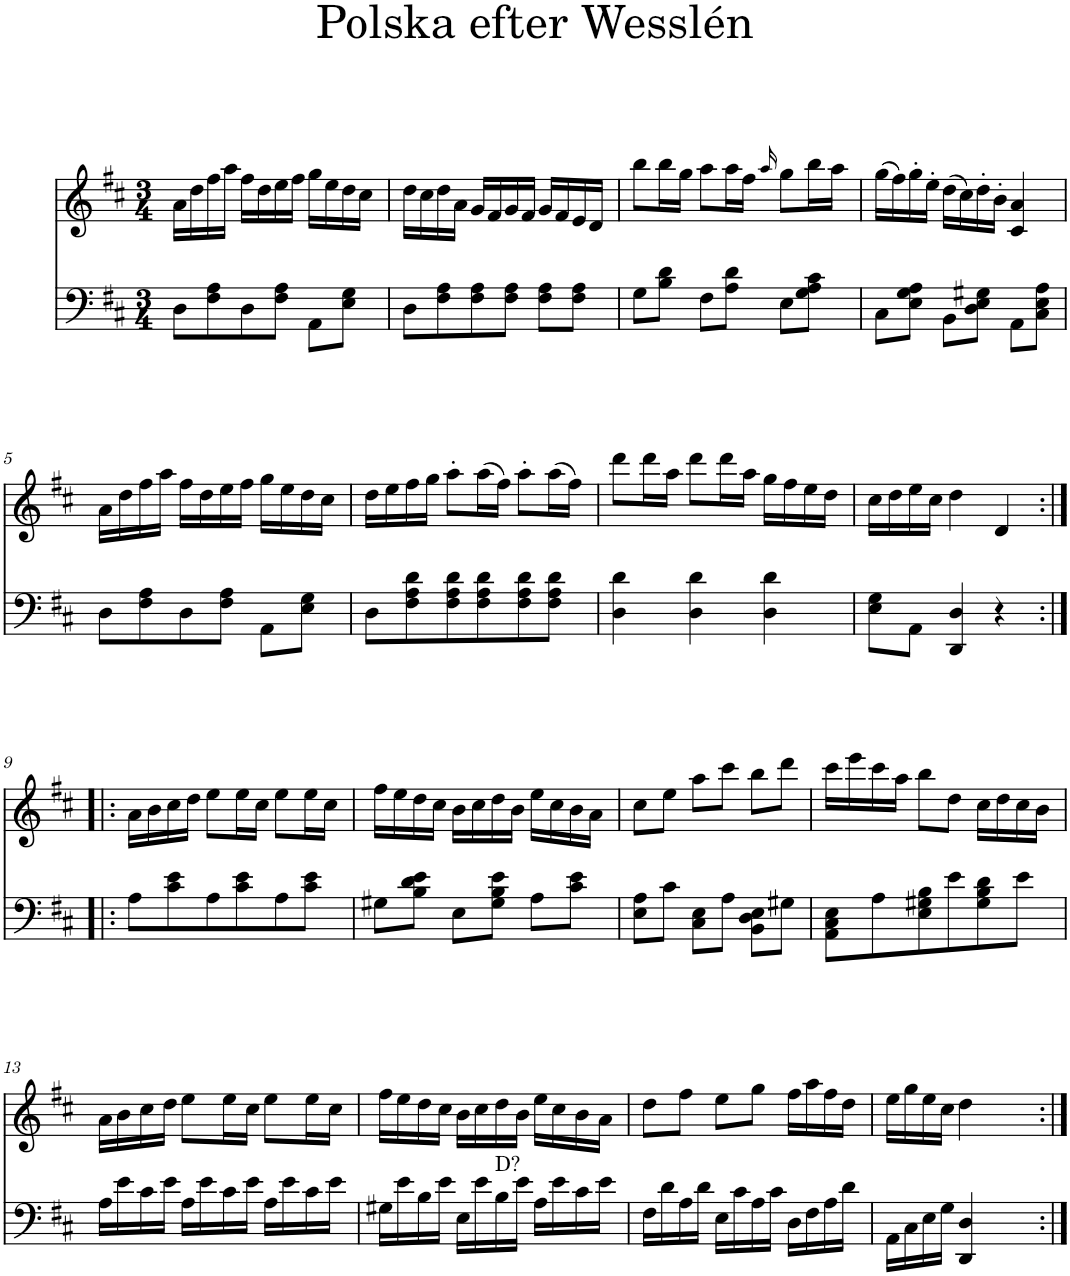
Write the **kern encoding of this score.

**kern	**kern
*part2	*part1
*staff2	*staff1
*I"dummy	*I"Piano
*	*I'Pno
*clefF4	*clefG2
*k[f#c#]	*k[f#c#]
*D:	*D:
*M3/4	*M3/4
=1	=1
8D\L	16a\LL
.	16dd\
8F#\ 8A\	16ff#\
.	16aa\JJ
8D\	16ff#\LL
.	16dd\
8F#\ 8A\J	16ee\
.	16ff#\JJ
8AA\L	16gg\LL
.	16ee\
8E\ 8G\J	16dd\
.	16cc#\JJ
=2	=2
8D\L	16dd\LL
.	16cc#\
8F#\ 8A\	16dd\
.	16a\JJ
8F#\ 8A\	16g/LL
.	16f#/
8F#\ 8A\J	16g/
.	16f#/JJ
8F#\ 8A\L	16g/LL
.	16f#/
8F#\ 8A\J	16e/
.	16d/JJ
=3	=3
8G\L	8bb\L
8B\ 8d\J	16bb\L
.	16gg\JJ
8F#\L	8aa\L
8A\ 8d\J	16aa\L
.	16ff#\JJ
.	16qaa/
8E\L	8gg\L
8G\ 8A\ 8c#\J	16bb\L
.	16aa\JJ
=4	=4
8C#\L	(16gg\LL
.	16ff#\)
8E\ 8G\ 8A\J	16gg'\
.	16ee'\JJ
8BB\L	(16dd\LL
.	16cc#\)
8D\ 8E\ 8G#X\J	16dd'\
.	16b'\JJ
8AA\L	4c#/ 4a/
8C#\ 8E\ 8A\J	.
!!LO:LB:g=z
=5	=5
8D\L	16a\LL
.	16dd\
8F#\ 8A\	16ff#\
.	16aa\JJ
8D\	16ff#\LL
.	16dd\
8F#\ 8A\J	16ee\
.	16ff#\JJ
8AA\L	16gg\LL
.	16ee\
8E\ 8G\J	16dd\
.	16cc#\JJ
=6	=6
8D\L	16dd\LL
.	16ee\
8F#\ 8A\ 8d\	16ff#\
.	16gg\JJ
8F#\ 8A\ 8d\	8aa'\L
8F#\ 8A\ 8d\	(16aa\L
.	16ff#\JJ)
8F#\ 8A\ 8d\	8aa'\L
8F#\ 8A\ 8d\J	(16aa\L
.	16ff#\JJ)
=7	=7
4D\ 4d\	8ddd\L
.	16ddd\L
.	16aa\JJ
4D\ 4d\	8ddd\L
.	16ddd\L
.	16aa\JJ
4D\ 4d\	16gg\LL
.	16ff#\
.	16ee\
.	16dd\JJ
=8	=8
8E\ 8G\L	16cc#\LL
.	16dd\
8AA\J	16ee\
.	16cc#\JJ
4DD/ 4D/	4dd\
4r	4d/
!!LO:LB:g=z
=9:|!|:	=9:|!|:
8A\L	16a\LL
.	16b\
8c#\ 8e\	16cc#\
.	16dd\JJ
8A\	8ee\L
8c#\ 8e\	16ee\L
.	16cc#\JJ
8A\	8ee\L
8c#\ 8e\J	16ee\L
.	16cc#\JJ
=10	=10
8G#X\L	16ff#\LL
.	16ee\
8B\ 8d\ 8e\J	16dd\
.	16cc#\JJ
8E\L	16b\LL
.	16cc#\
8G#\ 8B\ 8e\J	16dd\
.	16b\JJ
8A\L	16ee\LL
.	16cc#\
8c#\ 8e\J	16b\
.	16a\JJ
=11	=11
8E\ 8A\L	8cc#\L
8c#\J	8ee\J
8C#\ 8E\L	8aa\L
8A\J	8ccc#\J
8BB\ 8D\ 8E\L	8bb\L
8G#X\J	8ddd\J
=12	=12
8AA\ 8C#\ 8E\L	16ccc#\LL
.	16eee\
8A\	16ccc#\
.	16aa\JJ
8E\ 8G#X\ 8B\	8bb\L
8e\	8dd\J
8G#\ 8B\ 8d\	16cc#\LL
.	16dd\
8e\J	16cc#\
.	16b\JJ
!!LO:LB:g=z
=13	=13
16A\LL	16a\LL
16e\	16b\
16c#\	16cc#\
16e\JJ	16dd\JJ
16A\LL	8ee\L
16e\	.
16c#\	16ee\L
16e\JJ	16cc#\JJ
16A\LL	8ee\L
16e\	.
16c#\	16ee\L
16e\JJ	16cc#\JJ
=14	=14
16G#X\LL	16ff#\LL
16e\	16ee\
16B\	16dd\
16e\JJ	16cc#\JJ
16E\LL	16b\LL
16e\	16cc#\
!LO:TX:a:t=D?	!
16B\	16dd\
16e\JJ	16b\JJ
16A\LL	16ee\LL
16e\	16cc#\
16c#\	16b\
16e\JJ	16a\JJ
=15	=15
16F#\LL	8dd\L
16d\	.
16A\	8ff#\J
16d\JJ	.
16E\LL	8ee\L
16c#\	.
16A\	8gg\J
16c#\JJ	.
16D\LL	16ff#\LL
16F#\	16aa\
16A\	16ff#\
16d\JJ	16dd\JJ
=16	=16
16AA\LL	16ee\LL
16C#\	16gg\
16E\	16ee\
16G\JJ	16cc#\JJ
4DD/ 4D/	4dd\
4ryy	4ryy
=:|!	=:|!
*-	*-
